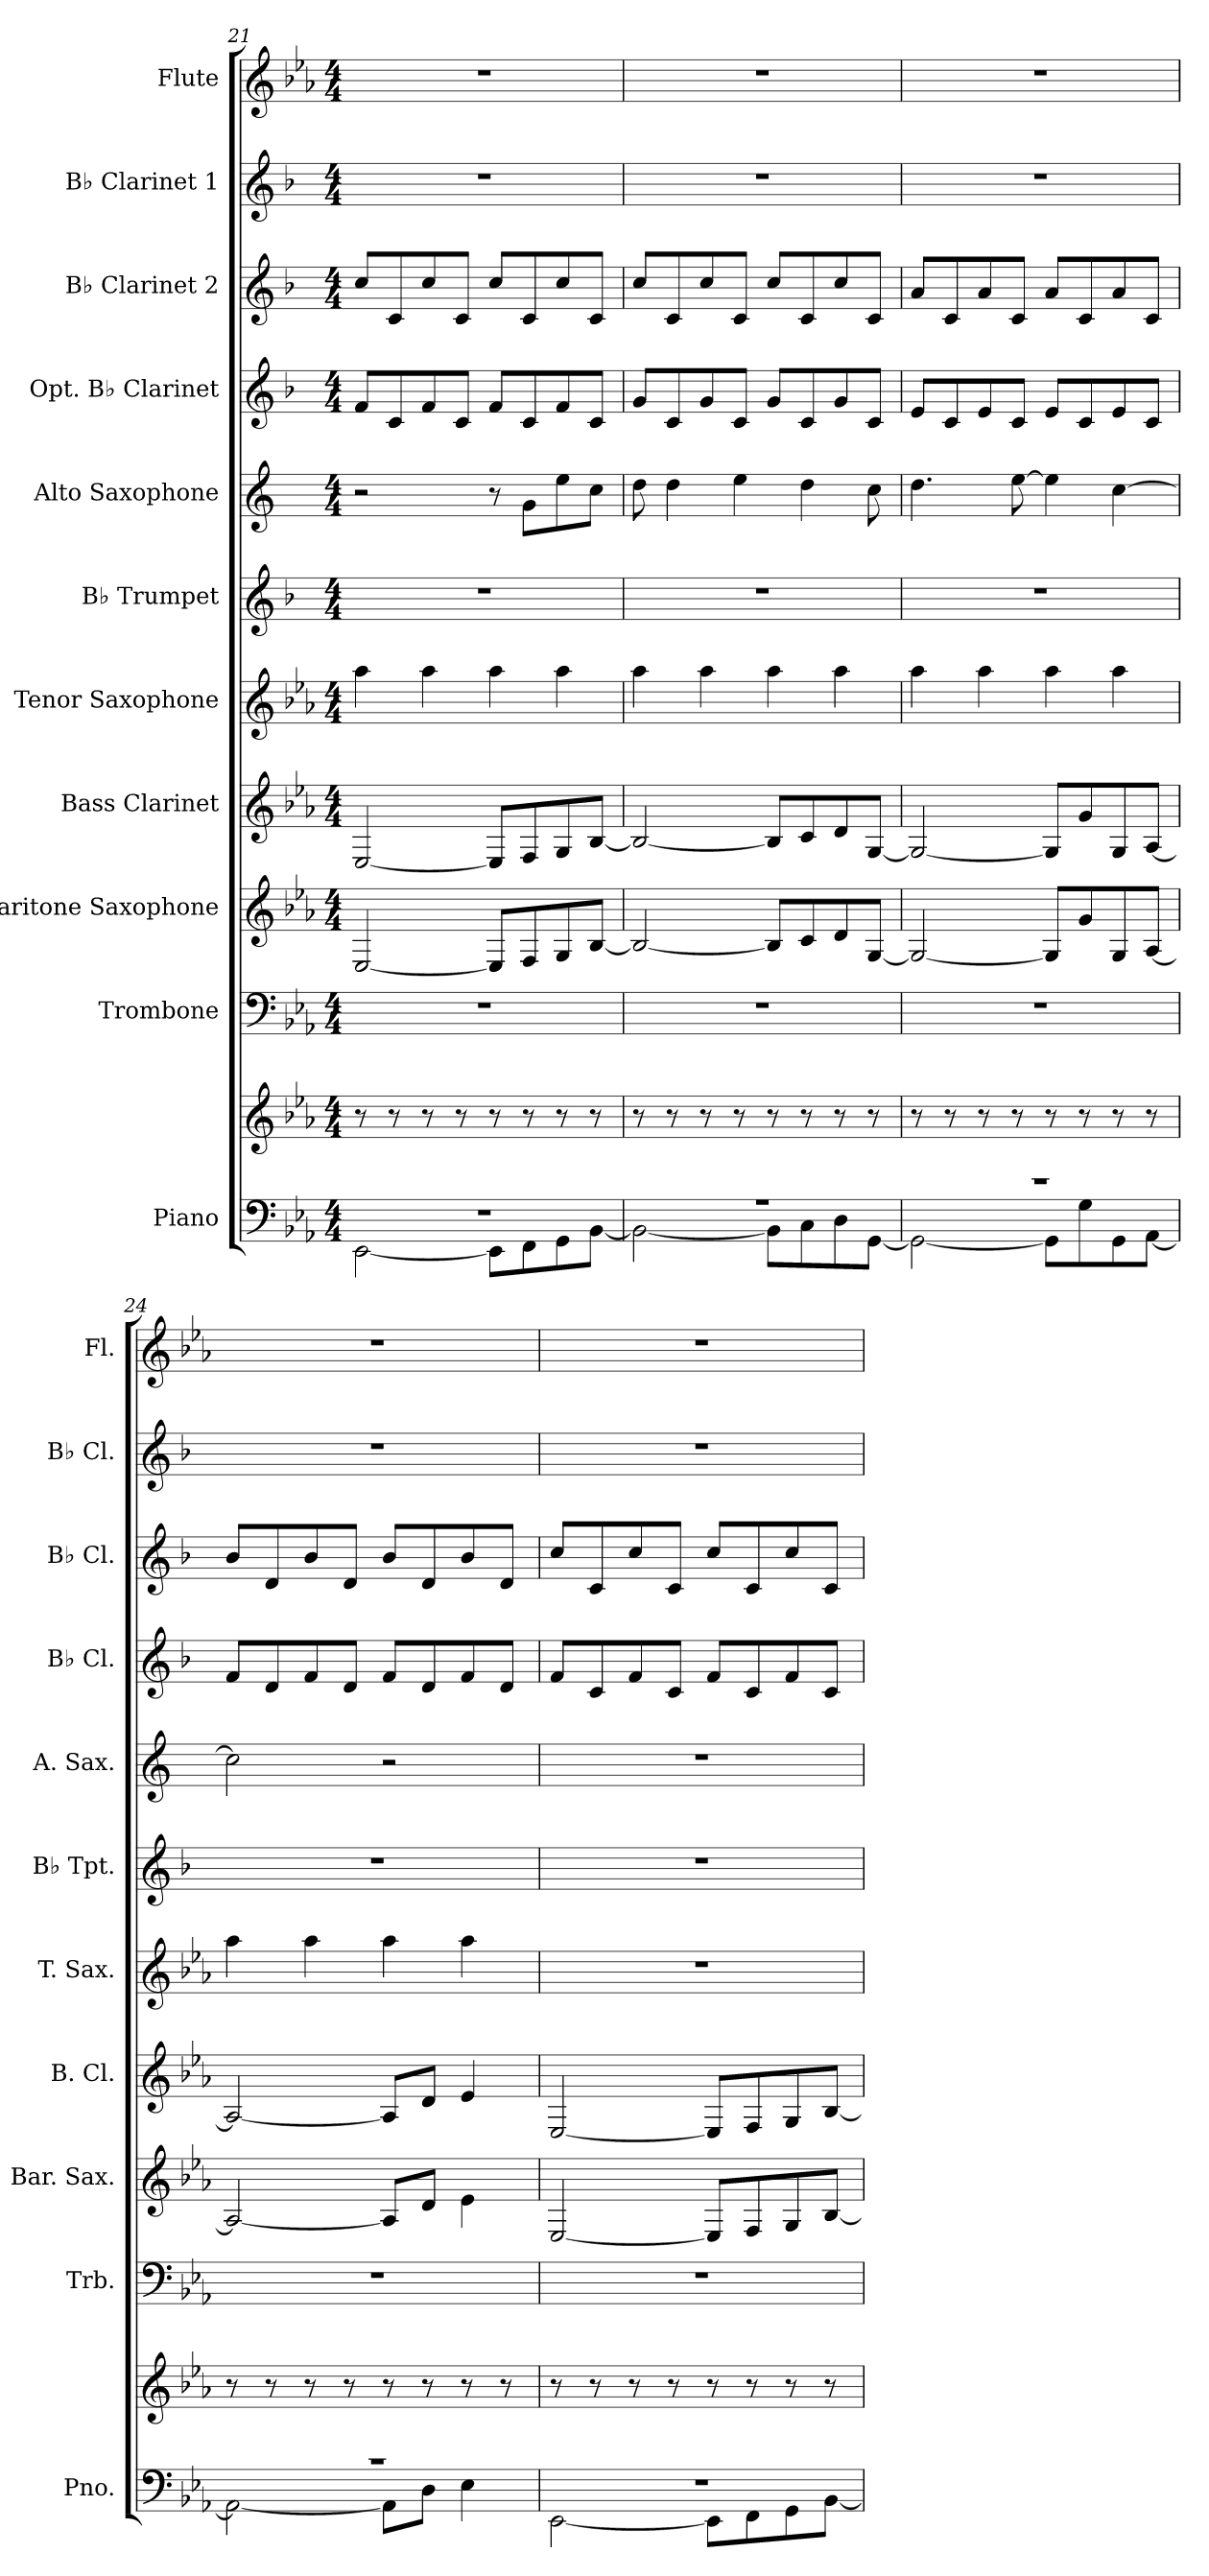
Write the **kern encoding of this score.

**kern	**kern	**kern	**kern	**kern	**kern	**kern	**kern	**kern	**kern	**kern	**kern
*part11	*part11	*part10	*part9	*part8	*part7	*part6	*part5	*part4	*part3	*part2	*part1
*staff12	*staff11	*staff10	*staff9	*staff8	*staff7	*staff6	*staff5	*staff4	*staff3	*staff2	*staff1
*I"Piano	*	*I"Trombone	*I"Baritone Saxophone	*I"Bass Clarinet	*I"Tenor Saxophone	*I"B♭ Trumpet	*I"Alto Saxophone	*I"Opt. B♭ Clarinet	*I"B♭ Clarinet 2	*I"B♭ Clarinet 1	*I"Flute
*I'Pno.	*	*I'Trb.	*I'Bar. Sax.	*I'B. Cl.	*I'T. Sax.	*I'B♭ Tpt.	*I'A. Sax.	*I'B♭ Cl.	*I'B♭ Cl.	*I'B♭ Cl.	*I'Fl.
*clefF4	*clefG2	*clefF4	*clefG2	*clefG2	*clefG2	*clefG2	*clefG2	*clefG2	*clefG2	*clefG2	*clefG2
*	*	*	*ITrd12c21	*ITrd8c14	*ITrd8c14	*ITrd1c2	*ITrd5c9	*ITrd1c2	*ITrd1c2	*ITrd1c2	*
*k[b-e-a-]	*k[b-e-a-]	*k[b-e-a-]	*k[b-e-a-]	*k[b-e-a-]	*k[b-e-a-]	*k[b-e-a-]	*k[b-e-a-]	*k[b-e-a-]	*k[b-e-a-]	*k[b-e-a-]	*k[b-e-a-]
*E-:	*E-:	*E-:	*	*	*	*	*	*	*	*	*E-:
*M4/4	*M4/4	*M4/4	*M4/4	*M4/4	*M4/4	*M4/4	*M4/4	*M4/4	*M4/4	*M4/4	*M4/4
=21	=21	=21	=21	=21	=21	=21	=21	=21	=21	=21	=21
*^	*	*	*	*	*	*	*	*	*	*	*
1r	[2EE-\	8r	1r	[2EE-/	[2EE-/	4a-\	1r	2r	8e-/L	8b-/L	1r	1r
.	.	8r	.	.	.	.	.	.	8B-/	8B-/	.	.
.	.	8r	.	.	.	4a-\	.	.	8e-/	8b-/	.	.
.	.	8r	.	.	.	.	.	.	8B-/J	8B-/J	.	.
.	8EE-\L]	8r	.	8EE-/L]	8EE-/L]	4a-\	.	8r	8e-/L	8b-/L	.	.
.	8FF\	8r	.	8FF/	8FF/	.	.	8B-\L	8B-/	8B-/	.	.
.	8GG\	8r	.	8GG/	8GG/	4a-\	.	8g\	8e-/	8b-/	.	.
.	[8BB-\J	8r	.	[8BB-/J	[8BB-/J	.	.	8e-\J	8B-/J	8B-/J	.	.
=22	=22	=22	=22	=22	=22	=22	=22	=22	=22	=22	=22	=22
1r	2BB-\_	8r	1r	2BB-/_	2BB-/_	4a-\	1r	8f\	8f/L	8b-/L	1r	1r
.	.	8r	.	.	.	.	.	4f\	8B-/	8B-/	.	.
.	.	8r	.	.	.	4a-\	.	.	8f/	8b-/	.	.
.	.	8r	.	.	.	.	.	4g\	8B-/J	8B-/J	.	.
.	8BB-\L]	8r	.	8BB-/L]	8BB-/L]	4a-\	.	.	8f/L	8b-/L	.	.
.	8C\	8r	.	8C/	8C/	.	.	4f\	8B-/	8B-/	.	.
.	8D\	8r	.	8D/	8D/	4a-\	.	.	8f/	8b-/	.	.
.	[8GG\J	8r	.	[8GG/J	[8GG/J	.	.	8e-\	8B-/J	8B-/J	.	.
=23	=23	=23	=23	=23	=23	=23	=23	=23	=23	=23	=23	=23
1r	2GG\_	8r	1r	2GG/_	2GG/_	4a-\	1r	4.f\	8d/L	8g/L	1r	1r
.	.	8r	.	.	.	.	.	.	8B-/	8B-/	.	.
.	.	8r	.	.	.	4a-\	.	.	8d/	8g/	.	.
.	.	8r	.	.	.	.	.	[8g\	8B-/J	8B-/J	.	.
.	8GG\L]	8r	.	8GG/L]	8GG/L]	4a-\	.	4g\]	8d/L	8g/L	.	.
.	8G\	8r	.	8G/	8G/	.	.	.	8B-/	8B-/	.	.
.	8GG\	8r	.	8GG/	8GG/	4a-\	.	[4e-\	8d/	8g/	.	.
.	[8AA-\J	8r	.	[8AA-/J	[8AA-/J	.	.	.	8B-/J	8B-/J	.	.
!!LO:PB:g=z
=24	=24	=24	=24	=24	=24	=24	=24	=24	=24	=24	=24	=24
1r	2AA-\_	8r	1r	2AA-/_	2AA-/_	4a-\	1r	2e-\]	8e-/L	8a-/L	1r	1r
.	.	8r	.	.	.	.	.	.	8c/	8c/	.	.
.	.	8r	.	.	.	4a-\	.	.	8e-/	8a-/	.	.
.	.	8r	.	.	.	.	.	.	8c/J	8c/J	.	.
.	8AA-\L]	8r	.	8AA-/L]	8AA-/L]	4a-\	.	2r	8e-/L	8a-/L	.	.
.	8D\J	8r	.	8D/J	8D/J	.	.	.	8c/	8c/	.	.
.	4E-\	8r	.	4E-\	4E-/	4a-\	.	.	8e-/	8a-/	.	.
.	.	8r	.	.	.	.	.	.	8c/J	8c/J	.	.
=25	=25	=25	=25	=25	=25	=25	=25	=25	=25	=25	=25	=25
1r	[2EE-\	8r	1r	[2EE-/	[2EE-/	1r	1r	1r	8e-/L	8b-/L	1r	1r
.	.	8r	.	.	.	.	.	.	8B-/	8B-/	.	.
.	.	8r	.	.	.	.	.	.	8e-/	8b-/	.	.
.	.	8r	.	.	.	.	.	.	8B-/J	8B-/J	.	.
.	8EE-\L]	8r	.	8EE-/L]	8EE-/L]	.	.	.	8e-/L	8b-/L	.	.
.	8FF\	8r	.	8FF/	8FF/	.	.	.	8B-/	8B-/	.	.
.	8GG\	8r	.	8GG/	8GG/	.	.	.	8e-/	8b-/	.	.
.	[8BB-\J	8r	.	[8BB-/J	[8BB-/J	.	.	.	8B-/J	8B-/J	.	.
*v	*v	*	*	*	*	*	*	*	*	*	*	*
=	=	=	=	=	=	=	=	=	=	=	=
*-	*-	*-	*-	*-	*-	*-	*-	*-	*-	*-	*-
